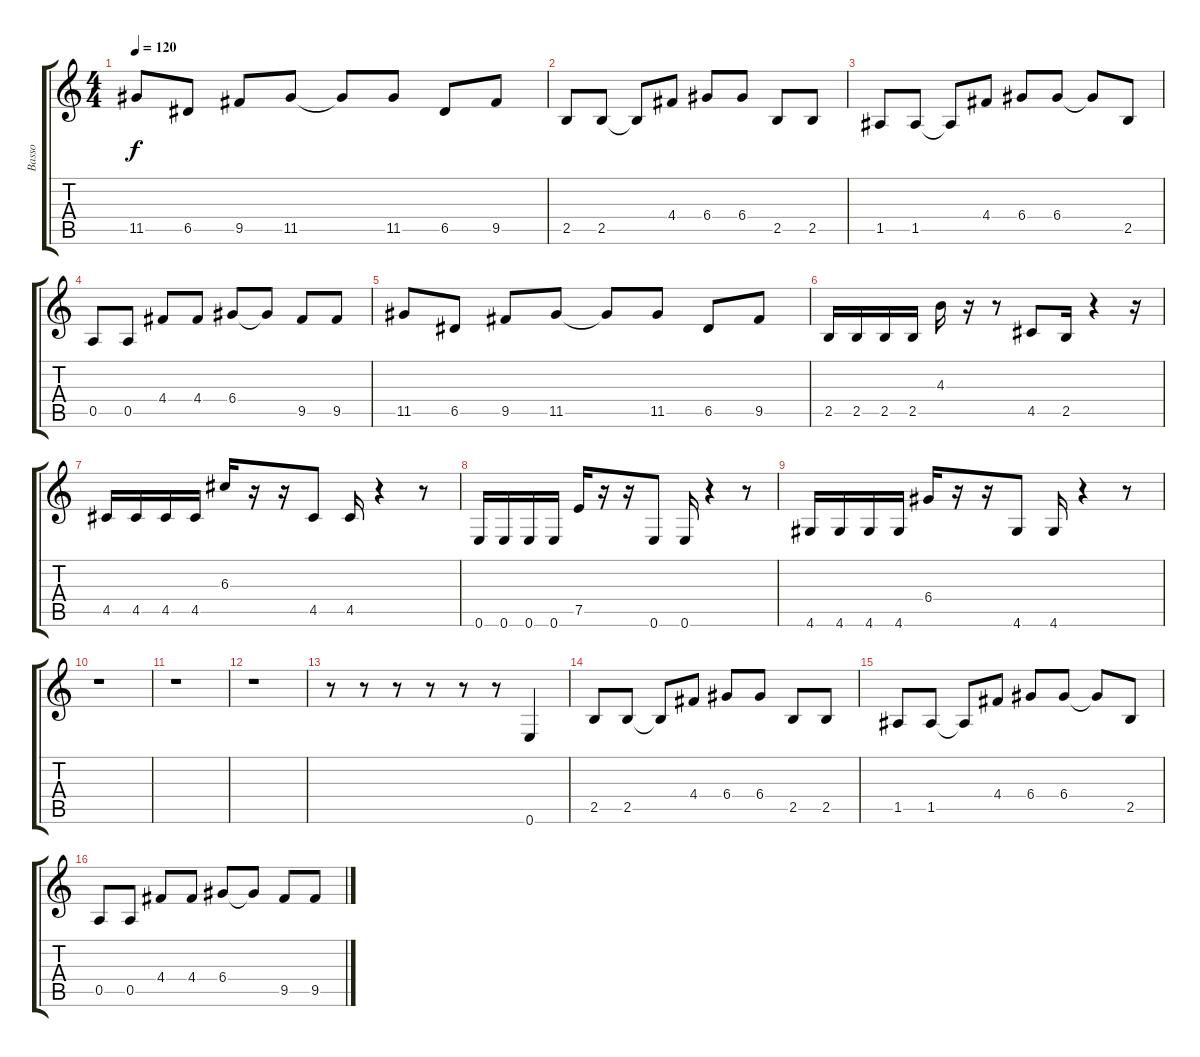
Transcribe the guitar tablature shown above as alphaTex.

\track ("Basso" "Basso") {instrument electricbassfinger}
\staff {score tabs}
\tuning (E4 B3 G3 D3 A2 E2) {hide}
\ts (4 4)
\tempo 120
\clef g2
\ks c
11.5.8{dy f} 6.5.8 9.5.8 11.5.8 11.5{t}.8 11.5.8 6.5.8 9.5.8 |
2.5.8 2.5.8 2.5{t}.8 4.4.8 6.4.8 6.4.8 2.5.8 2.5.8 |
1.5.8 1.5.8 1.5{t}.8 4.4.8 6.4.8 6.4.8 6.4{t}.8 2.5.8 |
0.5.8 0.5.8 4.4.8 4.4.8 6.4.8 6.4{t}.8 9.5.8 9.5.8 |
11.5.8 6.5.8 9.5.8 11.5.8 11.5{t}.8 11.5.8 6.5.8 9.5.8 |
2.5.16 2.5.16 2.5.16 2.5.16 4.3.16 r.16 r.8 4.5.8 2.5.16 r.4 r.16 |
4.5.16 4.5.16 4.5.16 4.5.16 6.3.16 r.16 r.16 4.5.8 4.5.16 r.4 r.8 |
0.6.16 0.6.16 0.6.16 0.6.16 7.5.16 r.16 r.16 0.6.8 0.6.16 r.4 r.8 |
4.6.16 4.6.16 4.6.16 4.6.16 6.4.16 r.16 r.16 4.6.8 4.6.16 r.4 r.8 |
r.1 |
r.1 |
r.1 |
r.8 r.8 r.8 r.8 r.8 r.8 0.6.4 |
2.5.8 2.5.8 2.5{t}.8 4.4.8 6.4.8 6.4.8 2.5.8 2.5.8 |
1.5.8 1.5.8 1.5{t}.8 4.4.8 6.4.8 6.4.8 6.4{t}.8 2.5.8 |
0.5.8 0.5.8 4.4.8 4.4.8 6.4.8 6.4{t}.8 9.5.8 9.5.8
